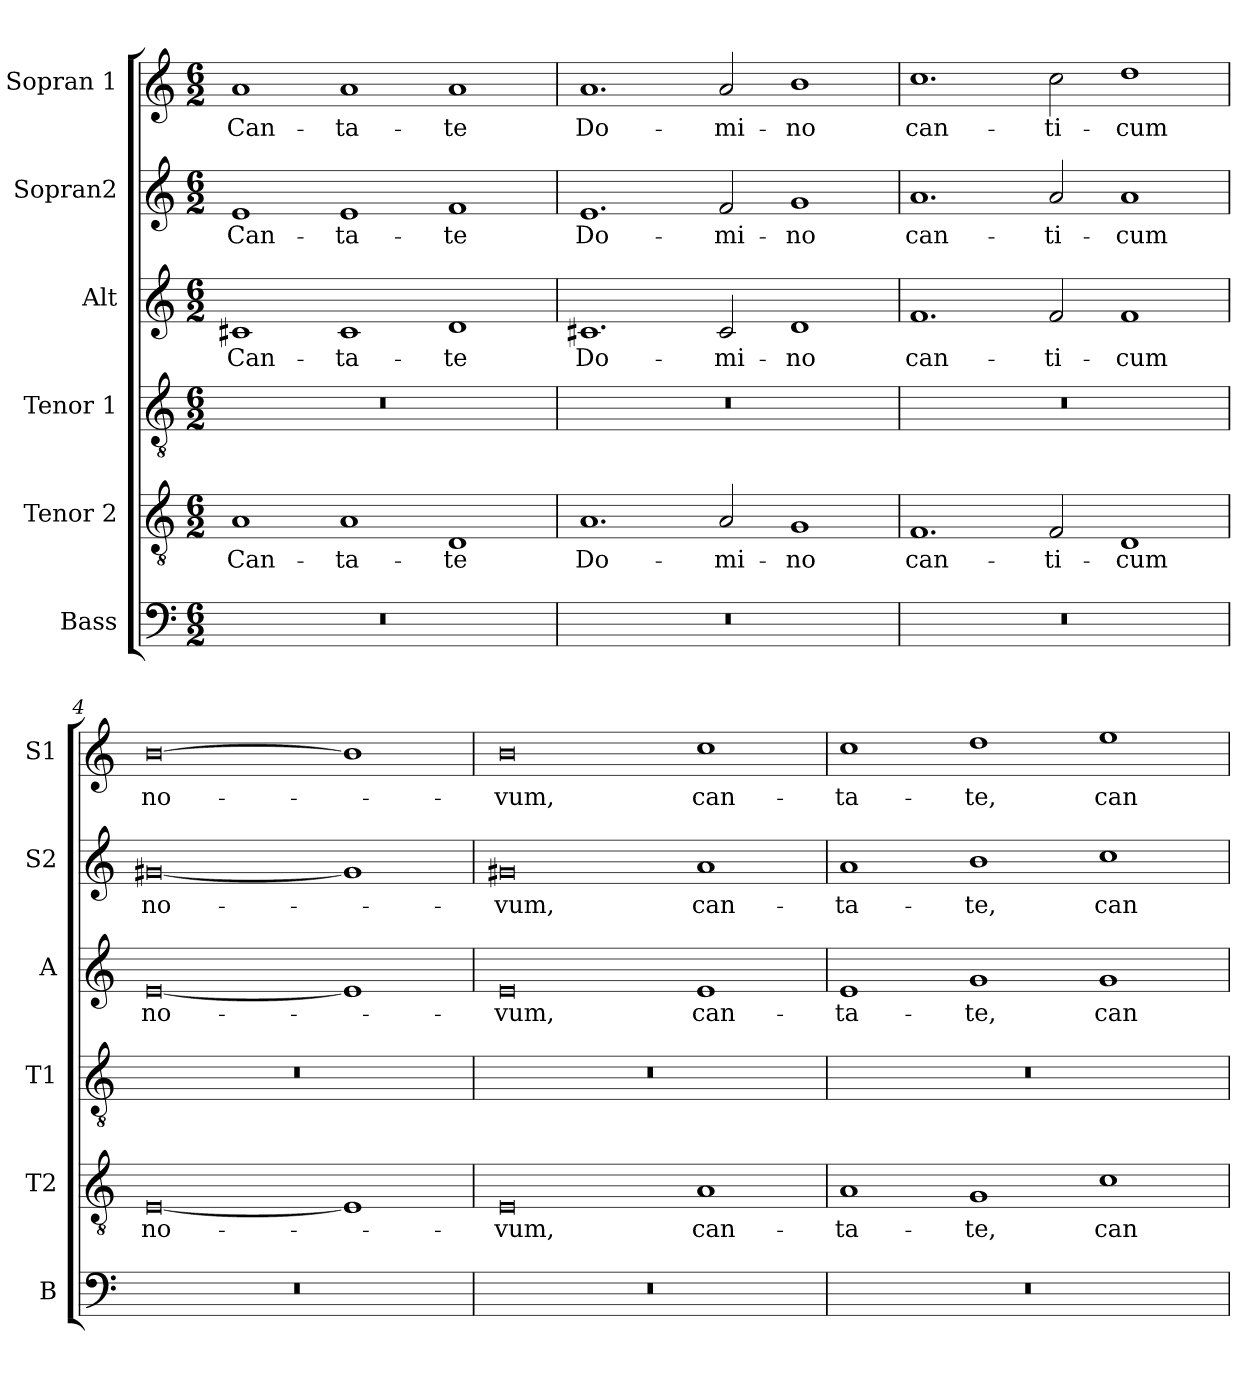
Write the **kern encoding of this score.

**kern	**kern	**text	**kern	**kern	**text	**kern	**text	**kern	**text
*part6	*part5	*part5	*part4	*part3	*part3	*part2	*part2	*part1	*part1
*staff6	*staff5	*staff5	*staff4	*staff3	*staff3	*staff2	*staff2	*staff1	*staff1
*I"Bass	*I"Tenor 2	*	*I"Tenor 1	*I"Alt	*	*I"Sopran2	*	*I"Sopran 1	*
*I'B	*I'T2	*	*I'T1	*I'A	*	*I'S2	*	*I'S1	*
*clefF4	*clefGv2	*	*clefGv2	*clefG2	*	*clefG2	*	*clefG2	*
*k[]	*k[]	*	*k[]	*k[]	*	*k[]	*	*k[]	*
*M6/2	*M6/2	*	*M6/2	*M6/2	*	*M6/2	*	*M6/2	*
*MM480	*MM480	*	*MM480	*MM480	*	*MM480	*	*MM480	*
=1	=1	=1	=1	=1	=1	=1	=1	=1	=1
!	!	!LO:LY:b	!	!	!LO:LY:b	!	!LO:LY:b	!	!LO:LY:b
0.r	1A	Can-	0.r	1c#X	Can-	1e	Can-	1a	Can-
!	!	!LO:LY:b	!	!	!LO:LY:b	!	!LO:LY:b	!	!LO:LY:b
.	1A	-ta-	.	1c#	-ta-	1e	-ta-	1a	-ta-
!	!	!LO:LY:b	!	!	!LO:LY:b	!	!LO:LY:b	!	!LO:LY:b
.	1D	-te	.	1d	-te	1f	-te	1a	-te
=2'	=2'	=2'	=2'	=2'	=2'	=2'	=2'	=2'	=2'
!	!	!LO:LY:b	!	!	!LO:LY:b	!	!LO:LY:b	!	!LO:LY:b
0.r	1.A	Do-	0.r	1.c#X	Do-	1.e	Do-	1.a	Do-
!	!	!LO:LY:b	!	!	!LO:LY:b	!	!LO:LY:b	!	!LO:LY:b
.	2A/	-mi-	.	2c#/	-mi-	2f/	-mi-	2a/	-mi-
!	!	!LO:LY:b	!	!	!LO:LY:b	!	!LO:LY:b	!	!LO:LY:b
.	1G	-no	.	1d	-no	1g	-no	1b	-no
=3'	=3'	=3'	=3'	=3'	=3'	=3'	=3'	=3'	=3'
!	!	!LO:LY:b	!	!	!LO:LY:b	!	!LO:LY:b	!	!LO:LY:b
0.r	1.F	can-	0.r	1.f	can-	1.a	can-	1.cc	can-
!	!	!LO:LY:b	!	!	!LO:LY:b	!	!LO:LY:b	!	!LO:LY:b
.	2F/	-ti-	.	2f/	-ti-	2a/	-ti-	2cc\	-ti-
!	!	!LO:LY:b	!	!	!LO:LY:b	!	!LO:LY:b	!	!LO:LY:b
.	1D	-cum	.	1f	-cum	1a	-cum	1dd	-cum
=4'	=4'	=4'	=4'	=4'	=4'	=4'	=4'	=4'	=4'
!	!	!LO:LY:b	!	!	!LO:LY:b	!	!LO:LY:b	!	!LO:LY:b
0.r	[0E	no-	0.r	[0e	no-	[0g#X	no-	[0b	no-
.	1E]	.	.	1e]	.	1g#]	.	1b]	.
=5'	=5'	=5'	=5'	=5'	=5'	=5'	=5'	=5'	=5'
!	!	!LO:LY:b	!	!	!LO:LY:b	!	!LO:LY:b	!	!LO:LY:b
0.r	0E	-vum,	0.r	0e	-vum,	0g#X	-vum,	0b	-vum,
!	!	!LO:LY:b	!	!	!LO:LY:b	!	!LO:LY:b	!	!LO:LY:b
.	1A	can-	.	1e	can-	1a	can-	1cc	can-
!!LO:LB:g=z
=6'	=6'	=6'	=6'	=6'	=6'	=6'	=6'	=6'	=6'
!	!	!LO:LY:b	!	!	!LO:LY:b	!	!LO:LY:b	!	!LO:LY:b
0.r	1A	-ta-	0.r	1e	-ta-	1a	-ta-	1cc	-ta-
!	!	!LO:LY:b	!	!	!LO:LY:b	!	!LO:LY:b	!	!LO:LY:b
.	1G	-te,	.	1g	-te,	1b	-te,	1dd	-te,
!	!	!LO:LY:b	!	!	!LO:LY:b	!	!LO:LY:b	!	!LO:LY:b
.	1c	can-	.	1g	can-	1cc	can-	1ee	can-
='	='	='	='	='	='	='	='	='	='
*-	*-	*-	*-	*-	*-	*-	*-	*-	*-
